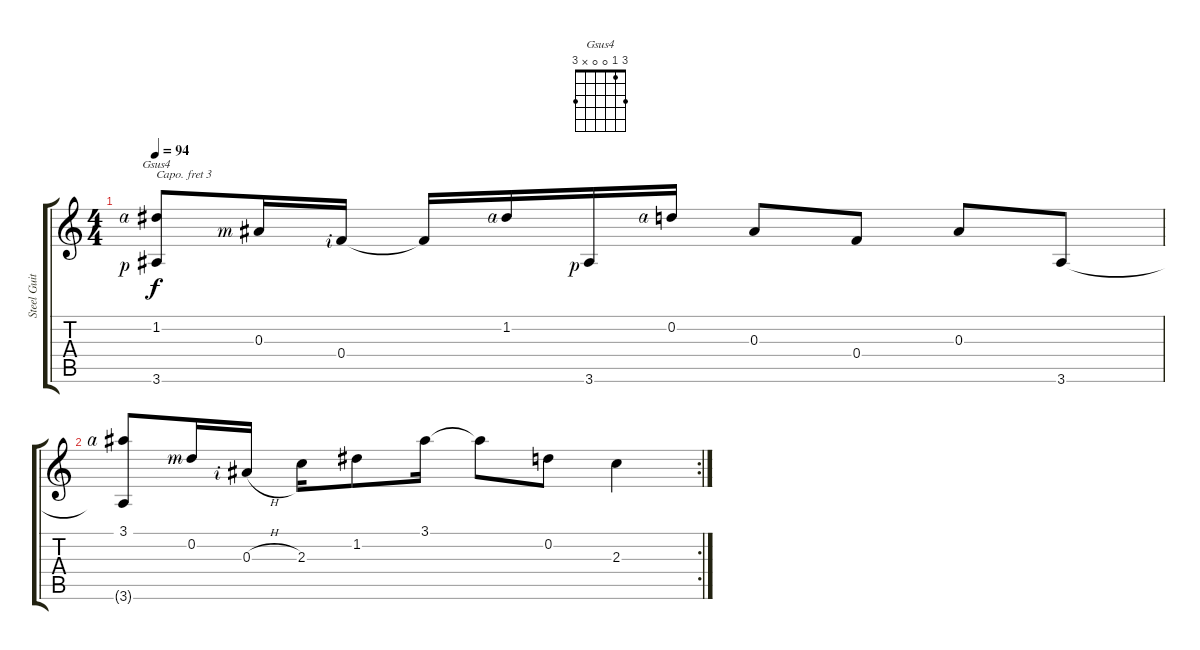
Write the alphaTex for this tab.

\track ("Steel Guitar" "Steel Guit") {instrument acousticguitarsteel}
\staff {score tabs}
\capo 3
\tuning (E4 B3 G3 D3 A2 E2) {hide}
\chord ("Gsus4" 3 1 0 0 x 3)
\ts (4 4)
\tempo 94
\clef g2
\ks c
(1.2{rf 4} 3.6{rf 1}).8{ch "Gsus4" dy f instrument acousticguitarsteel} 0.3{rf 3}.16 0.4{rf 2}.16 0.4{t}.16 1.2{rf 4}.16 3.6{rf 1}.16 0.2{rf 4}.16 0.3.8 0.4.8 0.3.8 3.6.8 |
\rc 2
(3.1{rf 4} 3.6{t}).8 0.2{rf 3}.16 0.3{h rf 2}.16 2.3.16 1.2.8 3.1.16 3.1{t}.8 0.2.8 2.3.4
